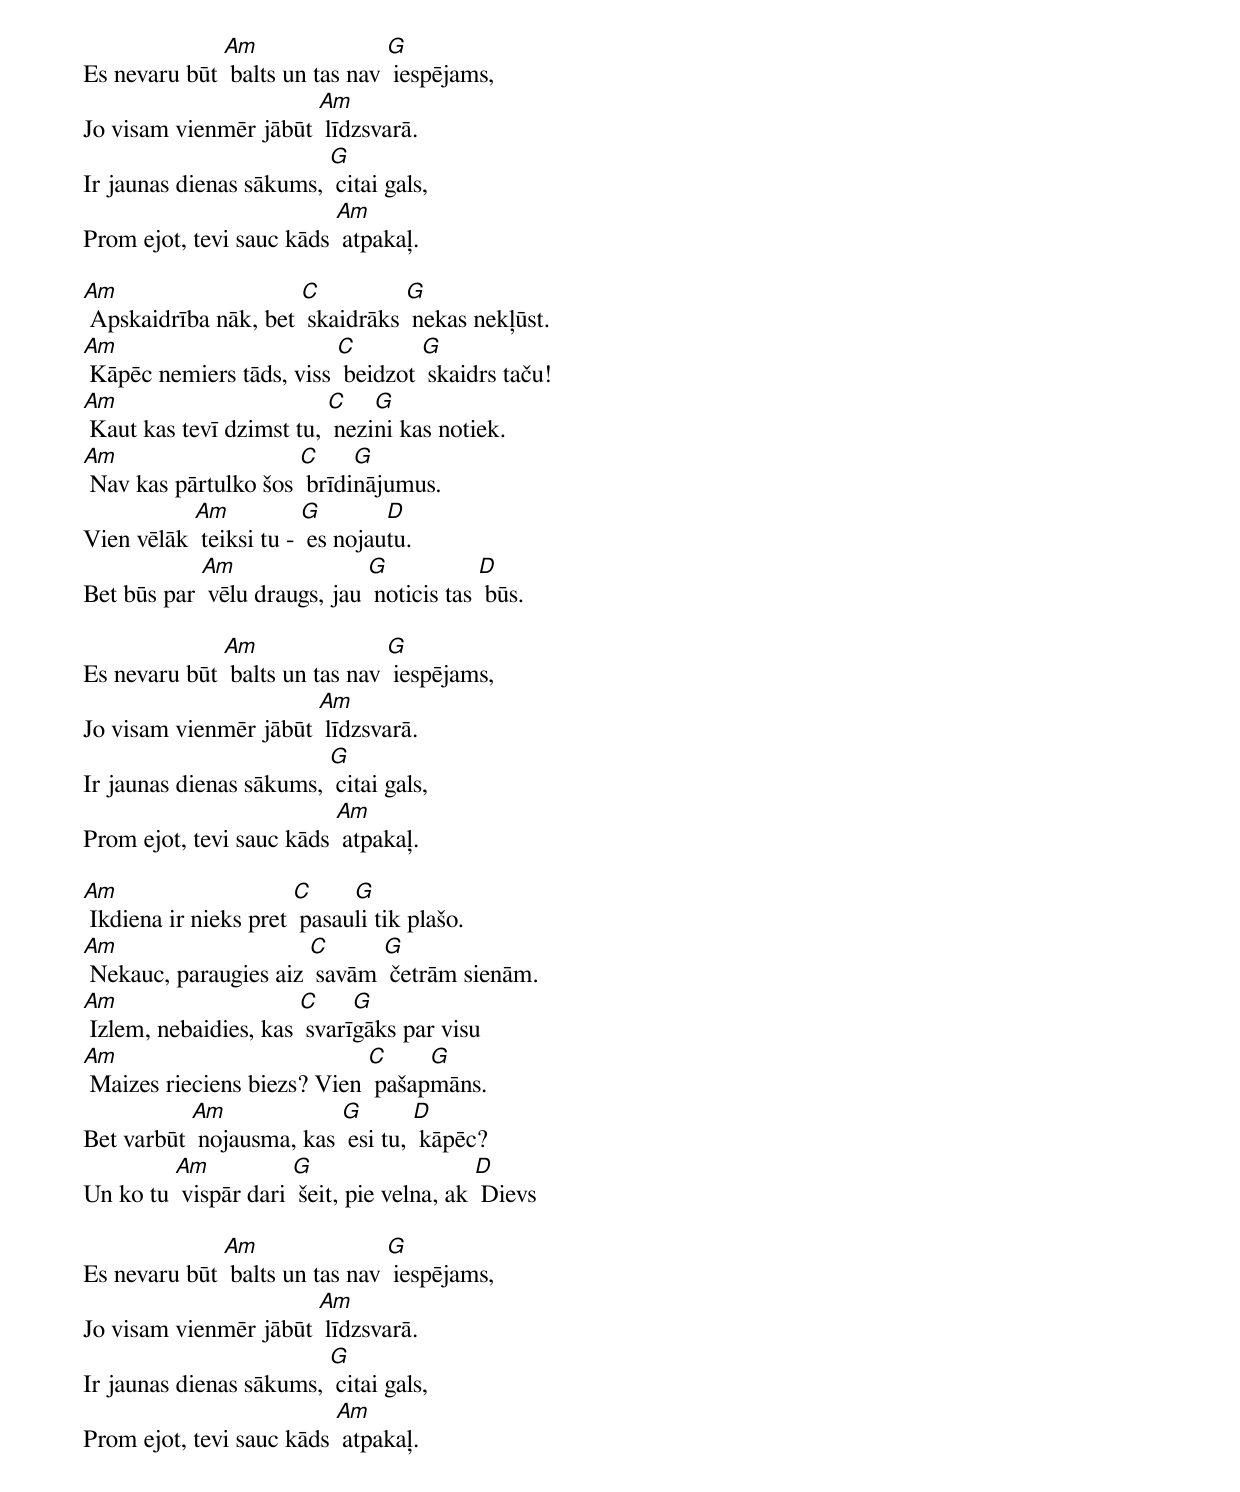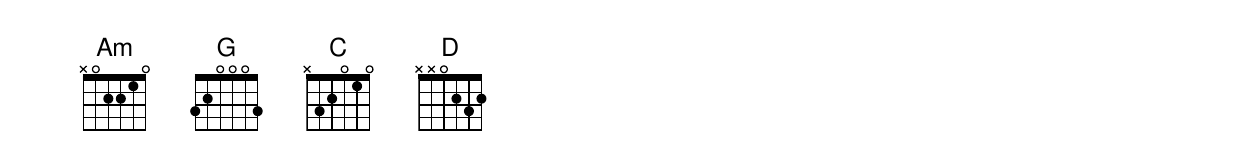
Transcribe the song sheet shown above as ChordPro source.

Es nevaru būt [Am] balts un tas nav [G] iespējams,
Jo visam vienmēr jābūt [Am] līdzsvarā.
Ir jaunas dienas sākums, [G] citai gals,
Prom ejot, tevi sauc kāds [Am] atpakaļ.

[Am] Apskaidrība nāk, bet [C] skaidrāks [G] nekas nekļūst.
[Am] Kāpēc nemiers tāds, viss [C] beidzot [G] skaidrs taču!
[Am] Kaut kas tevī dzimst tu, [C] nezi[G]ni kas notiek.
[Am] Nav kas pārtulko šos [C] brīdi[G]nājumus.
Vien vēlāk [Am] teiksi tu - [G] es nojau[D]tu.
Bet būs par [Am] vēlu draugs, jau [G] noticis tas [D] būs.

Es nevaru būt [Am] balts un tas nav [G] iespējams,
Jo visam vienmēr jābūt [Am] līdzsvarā.
Ir jaunas dienas sākums, [G] citai gals,
Prom ejot, tevi sauc kāds [Am] atpakaļ.

[Am] Ikdiena ir nieks pret [C] pasau[G]li tik plašo.
[Am] Nekauc, paraugies aiz [C] savām [G] četrām sienām.
[Am] Izlem, nebaidies, kas [C] svarī[G]gāks par visu
[Am] Maizes rieciens biezs? Vien [C] pašap[G]māns.
Bet varbūt [Am] nojausma, kas [G] esi tu, [D] kāpēc?
Un ko tu [Am] vispār dari [G] šeit, pie velna, ak [D] Dievs

Es nevaru būt [Am] balts un tas nav [G] iespējams,
Jo visam vienmēr jābūt [Am] līdzsvarā.
Ir jaunas dienas sākums, [G] citai gals,
Prom ejot, tevi sauc kāds [Am] atpakaļ.
